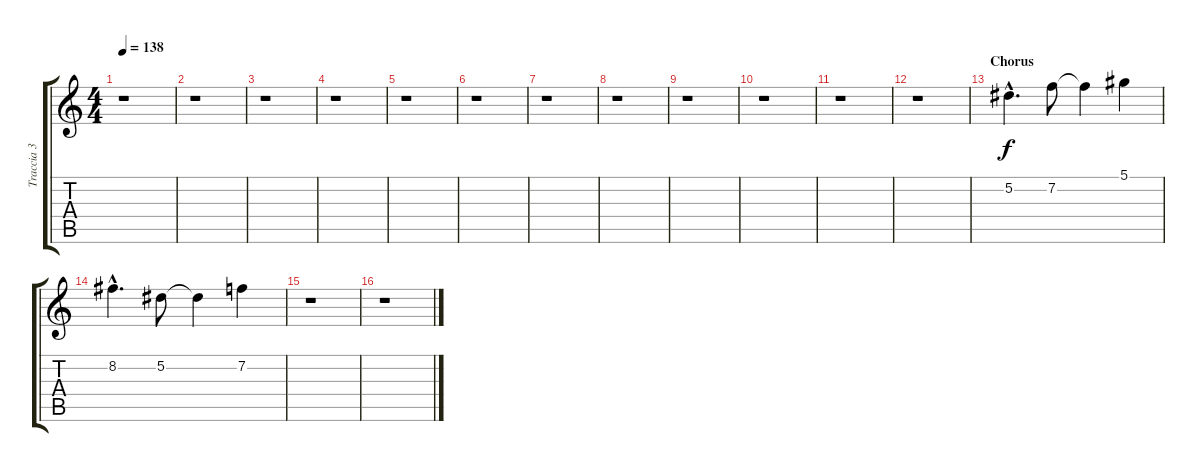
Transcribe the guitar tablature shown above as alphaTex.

\track ("Traccia 3" "Traccia 3") {instrument distortionguitar}
\staff {score tabs}
\tuning (Eb4 Bb3 Gb3 Db3 Ab2 Eb2) {hide}
\ts (4 4)
\tempo 138
\clef g2
\ks c
r.1{dy f} |
r.1 |
r.1 |
r.1 |
r.1 |
r.1 |
r.1 |
r.1 |
r.1 |
r.1 |
r.1 |
r.1 |
\section ("" "Chorus")
5.2{hac}.4{d} 7.2.8 7.2{t}.4 5.1.4 |
8.2{hac}.4{d} 5.2.8 5.2{t}.4 7.2.4 |
r.1 |
r.1
